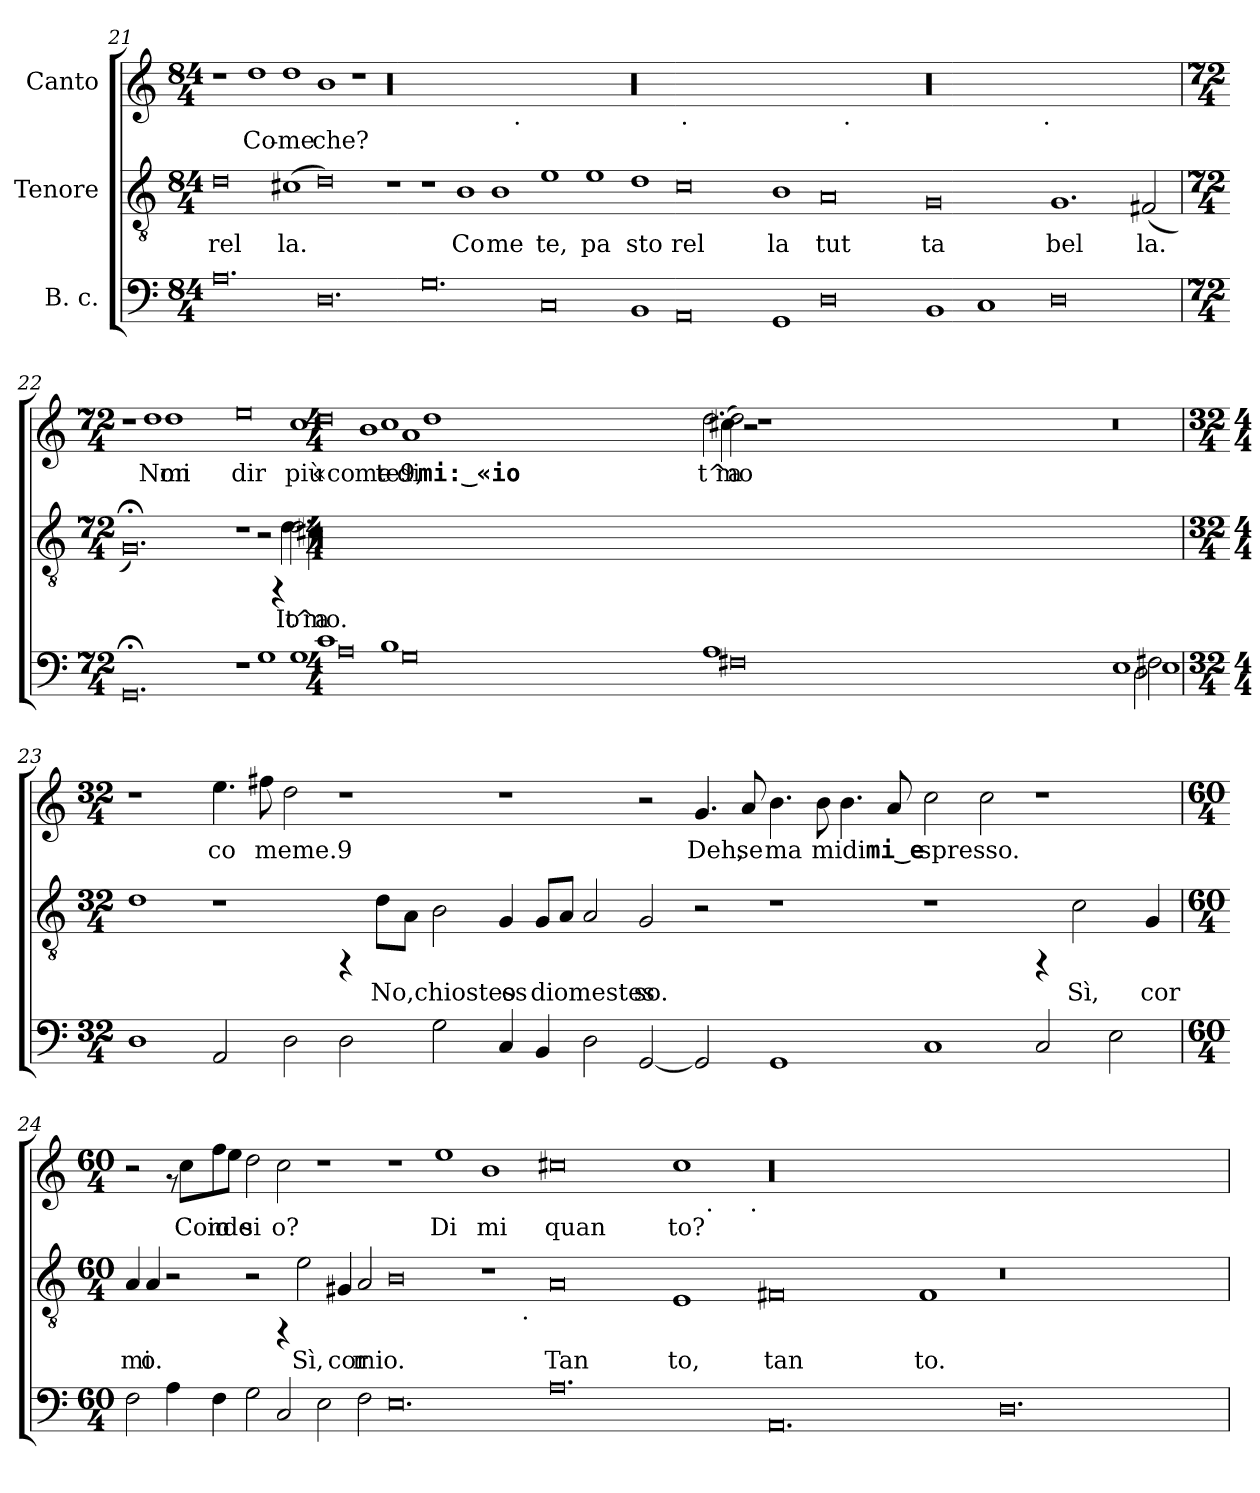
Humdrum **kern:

**kern	**kern	**text	**kern	**text
*part3	*part2	*part2	*part1	*part1
*staff3	*staff2	*staff2	*staff1	*staff1
*I"B. c.	*I"Tenore	*	*I"Canto	*
!!LO:LB:g=z
*clefF4	*clefGv2	*	*clefG2	*
*k[]	*k[]	*	*k[]	*
*C:	*C:	*	*C:	*
*M84/4	*M84/4	*	*M84/4	*
=21	=21	=21	=21	=21
!	!	!	!LO:TX:b:t=.	!
!	!	!LO:LY:b:cj	!	!
*	*	*	*^	*
*	*	*	*	*^	*
*	*	*	*	*	*^	*
*	*	*	*	*	*	*^	*
0.A	0d	rel	1r	1ryy	1ryy	1ryy	1ryy	.
!	!	!	!	!	!	!	!	!LO:LY:b:rj
.	.	.	1dd	1ryy	1ryy	1ryy	1ryy	Co-
!	!	!LO:LY:b:cj	!	!	!	!	!	!LO:LY:b:rj
.	(>1c#X	la.	1dd	1ryy	1ryy	1ryy	1ryy	-me
!	!	!LO:LY:b:cj	!	!	!	!	!	!LO:LY:b:rj
0.D	0d)	.	1b	1ryy	1ryy	1ryy	1ryy	che?
.	.	.	1r	1ryy	1ryy	1ryy	1ryy	.
.	1r	.	00.r	1ryy	1ryy	1ryy	1ryy	.
0.G	1r	.	.	1ryy	1ryy	1ryy	1ryy	.
!	!	!LO:LY:b:cj	!	!	!	!	!	!
.	1B	Co	.	1ryy	1ryy	1ryy	1ryy	.
!	!	!LO:LY:b:cj	!	!	!	!	!	!
.	1B	me	.	4ryy	1ryy	1ryy	1ryy	.
.	.	.	.	16ryy	.	.	.	.
!	!	!	!	!LO:TX:b:t=.	!	!	!	!
.	.	.	.	1ryy	.	.	.	.
!	!	!LO:LY:b:cj	!	!	!	!	!	!
0C	1e	te,	.	.	1ryy	1ryy	1ryy	.
.	.	.	.	1ryy	.	.	.	.
!	!	!LO:LY:b:cj	!	!	!	!	!	!
.	1e	pa	.	.	1ryy	1ryy	1ryy	.
.	.	.	.	1ryy	.	.	.	.
!	!	!LO:LY:b:cj	!	!	!	!	!	!
1BB	1d	sto	00.r	.	1ryy	1ryy	1ryy	.
.	.	.	.	1ryy	.	.	.	.
!	!	!LO:LY:b:cj	!	!	!	!	!	!
0AA	0c#	rel	.	.	32ryy	1ryy	1ryy	.
!	!	!	!	!	!LO:TX:b:t=.	!	!	!
.	.	.	.	.	1ryy	.	.	.
.	.	.	.	1ryy	.	.	.	.
.	.	.	.	.	.	1ryy	1ryy	.
.	.	.	.	.	1ryy	.	.	.
.	.	.	.	1ryy	.	.	.	.
!	!	!LO:LY:b:cj	!	!	!	!	!	!
1GG	1B	la	.	.	.	1ryy	1ryy	.
.	.	.	.	.	1ryy	.	.	.
.	.	.	.	1ryy	.	.	.	.
!	!	!LO:LY:b:cj	!	!	!	!	!	!
0D	0A	tut	.	.	.	4ryy	1ryy	.
.	.	.	.	.	1ryy	.	.	.
.	.	.	.	.	.	32ryy	.	.
!	!	!	!	!	!	!LO:TX:b:t=.	!	!
.	.	.	.	.	.	1ryy	.	.
.	.	.	.	1ryy	.	.	.	.
.	.	.	.	.	.	.	1ryy	.
.	.	.	.	.	1ryy	.	.	.
.	.	.	.	.	.	1ryy	.	.
.	.	.	.	1ryy	.	.	.	.
!	!	!LO:LY:b:cj	!	!	!	!	!	!
1BB	0G	ta	00r	.	.	.	1ryy	.
.	.	.	.	.	1ryy	.	.	.
.	.	.	.	.	.	1ryy	.	.
.	.	.	.	1ryy	.	.	.	.
1C	.	.	.	.	.	.	2ryy	.
.	.	.	.	.	1ryy	.	.	.
.	.	.	.	.	.	1ryy	.	.
.	.	.	.	1ryy	.	.	.	.
.	.	.	.	.	.	.	4ryy	.
.	.	.	.	.	.	.	8ryy	.
.	.	.	.	.	.	.	32ryy	.
!	!	!	!	!	!	!	!LO:TX:b:t=.	!
.	.	.	.	.	.	.	1ryy	.
!	!	!LO:LY:b:cj	!	!	!	!	!	!
0D	1.G	bel	.	.	.	.	.	.
.	.	.	.	.	1ryy	.	.	.
.	.	.	.	.	.	1ryy	.	.
.	.	.	.	1ryy	.	.	.	.
.	.	.	.	.	.	.	1ryy	.
.	.	.	.	.	2ryy	.	.	.
.	.	.	.	.	.	2ryy	.	.
.	.	.	.	2ryy	.	.	.	.
!	!	!LO:LY:b:cj	!	!	!	!	!	!
.	(<2F#/	la.	.	.	.	.	.	.
.	.	.	.	.	4...ryy	.	.	.
.	.	.	.	.	.	8..ryy	.	.
.	.	.	.	8.ryy	.	.	.	.
.	.	.	.	.	.	.	16.ryy	.
*	*	*	*v	*v	*v	*v	*v	*
!!LO:LB:g=z
=22	=22	=22	=22	=22
*M72/4	*M72/4	*	*M72/4	*
*	*	*	*^	*
*	*	*	*	*^	*
*	*	*	*	*	*^	*
*	*	*	*	*	*	*^	*
!	!	!LO:LY:b:cj	!	!	!	!	!	!
*	*	*	*v	*v	*v	*v	*v	*
0.GG;<	0.G;<)	.	1r	.
!	!	!	!	!LO:LY:b:rj
.	.	.	1dd	Non
!	!	!	!	!LO:LY:b:rj
.	.	.	1dd	mi
*M4/4	*M4/4	*	*M4/4	*
*met(c)	*met(c)	*	*met(c)	*
!	!	!	!	!LO:LY:b:rj
1r	1r	.	0ee	dir
1G	2r	.	.	.
.	4rFF	.	.	.
!	!	!LO:LY:b:cj	!	!
.	4d\	Io	.	.
!	!	!LO:LY:b:cj	!	!LO:LY:b:rj
1G	2.d\	t^a	1cc	più
!	!	!LO:LY:b:cj	!	!
.	4c#X\	mo.	.	.
!	!	!	!	!LO:LY:b:rj
1c	00.r	.	0dd	«co
0A	.	.	.	.
!	!	!	!	!LO:LY:b:rj
.	.	.	1b	me
!	!	!	!	!LO:LY:b:rj
1B	.	.	1cc	te9,
!	!	!	!	!LO:LY:b:rj
0G	.	.	1a	di
!	!	!	!	!LO:LY:b:rj
.	.	.	1dd	mi:‿«io
*M4/4	*M4/4	*	*M4/4	*
*met(c)	*met(c)	*	*met(c)	*
!	!	!	!	!LO:LY:b:rj
1A	0.ryy	.	2.dd\	t^a
!	!	!	!	!LO:LY:b:rj
.	.	.	(>4cc#X\	mo
!	!	!	!	!LO:LY:b:rj
0F#X	.	.	2dd\)	.
.	.	.	2r	.
.	.	.	1r	.
*M4/4	*M4/4	*	*M4/4	*
*met(c)	*met(c)	*	*met(c)	*
1E	0.ryy	.	0.r	.
2D\	.	.	.	.
2F#X\	.	.	.	.
1E	.	.	.	.
!!LO:PB:g=z
=23	=23	=23	=23	=23
*M32/4	*M32/4	*	*M32/4	*
!	!	!LO:LY:b:cj	!	!
1D	1d	.	1r	.
!	!	!	!	!LO:LY:b:rj
2AA/	1r	.	4.ee\	co
!	!	!	!	!LO:LY:b:rj
.	.	.	8ff#X\	meme.9
!	!	!	!	!LO:LY:b:rj
2D\	.	.	2dd\	.
2D\	4rFF	.	1r	.
!	!	!LO:LY:b:cj	!	!
.	8d\L	No,chiostess	.	.
!	!	!LO:LY:b:cj	!	!
.	8A\J	.	.	.
!	!	!LO:LY:b:cj	!	!
2G\	2B\	.	.	.
!	!	!LO:LY:b:cj	!	!
4C/	4G/	o	1r	.
!	!	!LO:LY:b:cj	!	!
4BB/	8G/L	diomestes	.	.
!	!	!LO:LY:b:cj	!	!
.	8A/J	.	.	.
!	!	!LO:LY:b:cj	!	!
2D\	2A/	.	.	.
!	!	!LO:LY:b:cj	!	!
[<2GG/	2G/	so.	2r	.
!	!	!	!	!LO:LY:b:rj
2GG/]	2r	.	4.g/	Deh,
!	!	!	!	!LO:LY:b:rj
.	.	.	8a/	se
!	!	!	!	!LO:LY:b:rj
1GG	1r	.	4.b\	ma
!	!	!	!	!LO:LY:b:rj
.	.	.	8b\	midi
!	!	!	!	!LO:LY:b:rj
.	.	.	4.b\	.
!	!	!	!	!LO:LY:b:rj
.	.	.	8a/	mi‿e
!	!	!	!	!LO:LY:b:rj
1C	1r	.	2cc\	spresso.
!	!	!	!	!LO:LY:b:rj
.	.	.	2cc\	.
2C/	4rFF	.	1r	.
!	!	!LO:LY:b:cj	!	!
.	2c\	Sì,	.	.
2E\	.	.	.	.
!	!	!LO:LY:b:cj	!	!
.	4G/	cor	.	.
!!LO:LB:g=z
=24	=24	=24	=24	=24
*M60/4	*M60/4	*	*M60/4	*
!	!	!LO:LY:b:cj	!	!
*	*^	*	*^	*
*	*	*	*	*	*^	*
2F\	4A/	1ryy	mi	2r	1ryy	1ryy	.
!	!	!	!LO:LY:b:cj	!	!	!	!
.	4A/	.	o.	.	.	.	.
4A\	2r	.	.	8rf	.	.	.
!	!	!	!	!	!	!	!LO:LY:b:rj
.	.	.	.	8cc\L	.	.	Com
!	!	!	!	!	!	!	!LO:LY:b:rj
4F\	.	.	.	8ff\	.	.	io
!	!	!	!	!	!	!	!LO:LY:b:rj
.	.	.	.	8ee\J	.	.	de
!	!	!	!	!	!	!	!LO:LY:b:rj
2G\	2r	1ryy	.	2dd\	1ryy	1ryy	si
!	!	!	!	!	!	!	!LO:LY:b:rj
2C/	4rFF	.	.	2cc\	.	.	o?
!	!	!	!LO:LY:b:cj	!	!	!	!
.	2e\	.	Sì,	.	.	.	.
2E\	.	1ryy	.	1r	1ryy	1ryy	.
!	!	!	!LO:LY:b:cj	!	!	!	!
.	4G#X/	.	cor	.	.	.	.
!	!	!	!LO:LY:b:cj	!	!	!	!
2F\	2A/	.	mi	.	.	.	.
!	!	!	!LO:LY:b:cj	!	!	!	!
0.E	0B	1ryy	o.	1r	1ryy	1ryy	.
!	!	!	!	!	!	!	!LO:LY:b:rj
.	.	1ryy	.	1ee	1ryy	1ryy	Di
!	!	!	!	!	!	!	!LO:LY:b:rj
.	1r	2ryy	.	1b	1ryy	1ryy	mi
.	.	16ryy	.	.	.	.	.
!	!	!LO:TX:b:t=.	!	!	!	!	!
.	.	1ryy	.	.	.	.	.
!	!	!	!LO:LY:b:cj	!	!	!	!LO:LY:b:rj
0.A	0A	.	Tan	0cc#X	1ryy	1ryy	quan
.	.	1ryy	.	.	.	.	.
.	.	.	.	.	1ryy	1ryy	.
.	.	1ryy	.	.	.	.	.
!	!	!	!LO:LY:b:cj	!	!	!	!LO:LY:b:rj
.	1E	.	to,	1cc#	4ryy	2ryy	to?
.	.	.	.	.	16..ryy	.	.
!	!	!	!	!	!LO:TX:b:t=.	!	!
.	.	.	.	.	1ryy	.	.
.	.	.	.	.	.	4ryy	.
.	.	1ryy	.	.	.	.	.
.	.	.	.	.	.	64ryy	.
!	!	!	!	!	!	!LO:TX:b:t=.	!
.	.	.	.	.	.	1ryy	.
!	!	!	!LO:LY:b:cj	!	!	!	!
0.AA	0F#X	.	tan	00.r	.	.	.
.	.	.	.	.	1ryy	.	.
.	.	1ryy	.	.	.	.	.
.	.	.	.	.	.	1ryy	.
.	.	.	.	.	1ryy	.	.
.	.	1ryy	.	.	.	.	.
.	.	.	.	.	.	1ryy	.
!	!	!	!LO:LY:b:cj	!	!	!	!
.	1F#	.	to.	.	.	.	.
.	.	.	.	.	1ryy	.	.
.	.	1ryy	.	.	.	.	.
.	.	.	.	.	.	1ryy	.
0.D	0.r	.	.	.	.	.	.
.	.	.	.	.	1ryy	.	.
.	.	1ryy	.	.	.	.	.
.	.	.	.	.	.	1ryy	.
.	.	.	.	.	1ryy	.	.
.	.	1ryy	.	.	.	.	.
.	.	.	.	.	.	1ryy	.
.	.	.	.	.	2ryy	.	.
.	.	4..ryy	.	.	.	.	.
.	.	.	.	.	.	8...ryy	.
.	.	.	.	.	8ryy	.	.
.	.	.	.	.	64ryy	.	.
*	*v	*v	*	*	*	*	*
*	*	*	*v	*v	*v	*
=	=	=	=	=
*-	*-	*-	*-	*-
